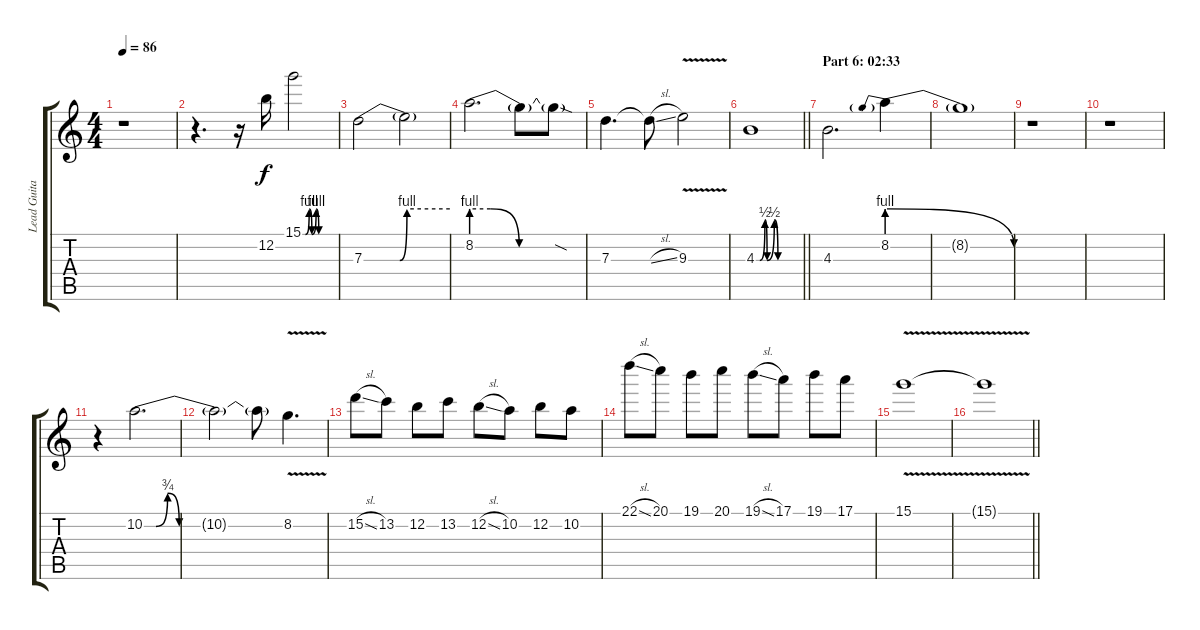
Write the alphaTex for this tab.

\track ("Lead Guitar 2 (Distortion/Octave Pedal)" "Lead Guita") {instrument overdrivenguitar}
\staff {score tabs}
\tuning (E4 B3 G3 D3 A2 E2) {hide}
\ts (4 4)
\tempo 86
\clef g2
\ks c
r.1{dy f} |
r.4{d} r.16 12.2.16 15.1{be (custom 0 0 5 0 12 4 17 0 25 4 30 0 60 0)}.2 |
7.3{be (custom 0 0 25 0 30 4 60 4)}.2 7.3{t}.2 |
8.2{be (custom 0 4 10 4 25 0 60 0)}.2{d} 8.2{t}.8 8.2{sod t}.8 |
7.3.4{d} 7.3{sl t}.8 9.3{v}.2 |
\barLineRight lightlight
4.3{be (custom 0 0 5 0 12 2 15 0 25 2 30 0 60 0)}.1 |
\section ("" "Part 6: 02:33")
4.3.2{d volume 12} 8.2{be (prebendrelease 0 4 60 0)}.4 |
8.2{t}.1{volume 0} |
r.1 |
r.1 |
r.4{volume 12} 10.2{be (custom 0 0 5 0 10 3 15 0 60 0)}.2{d} |
10.2{t}.2 10.2{t}.8 8.2{v}.4{d} |
15.2{sl}.8 13.2.8 12.2.8 13.2.8 12.2{sl}.8 10.2.8 12.2.8 10.2.8 |
22.1{sl}.8 20.1.8 19.1.8 20.1.8 19.1{sl}.8 17.1.8 19.1.8 17.1.8 |
15.1{v}.1 |
\barLineRight lightlight
15.1{t}.1
